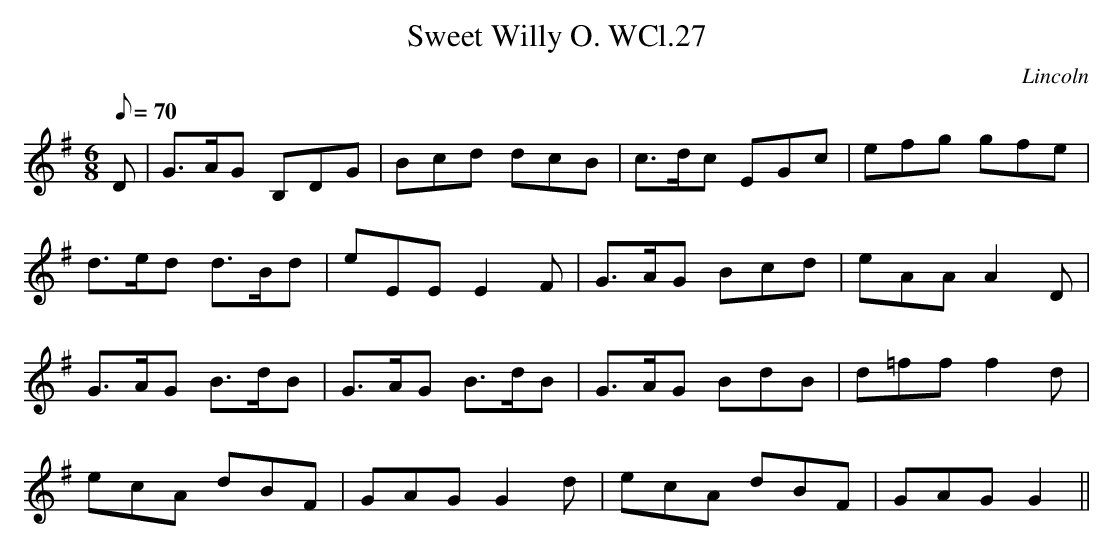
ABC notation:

X:1
T:Sweet Willy O. WCl.27
M:6/8
L:1/8
Q:70
O:Lincoln
K:G
D|G>AG B,DG|Bcd dcB|c>dc EGc|efg gfe|!
d>ed d>Bd|eEE E2F|G>AG Bcd|eAA A2D|!
G>AG B>dB|G>AG B>dB|G>AG BdB|d=ff f2d|!
ecA dBF|GAG G2d|ecA dBF|GAG G2||
